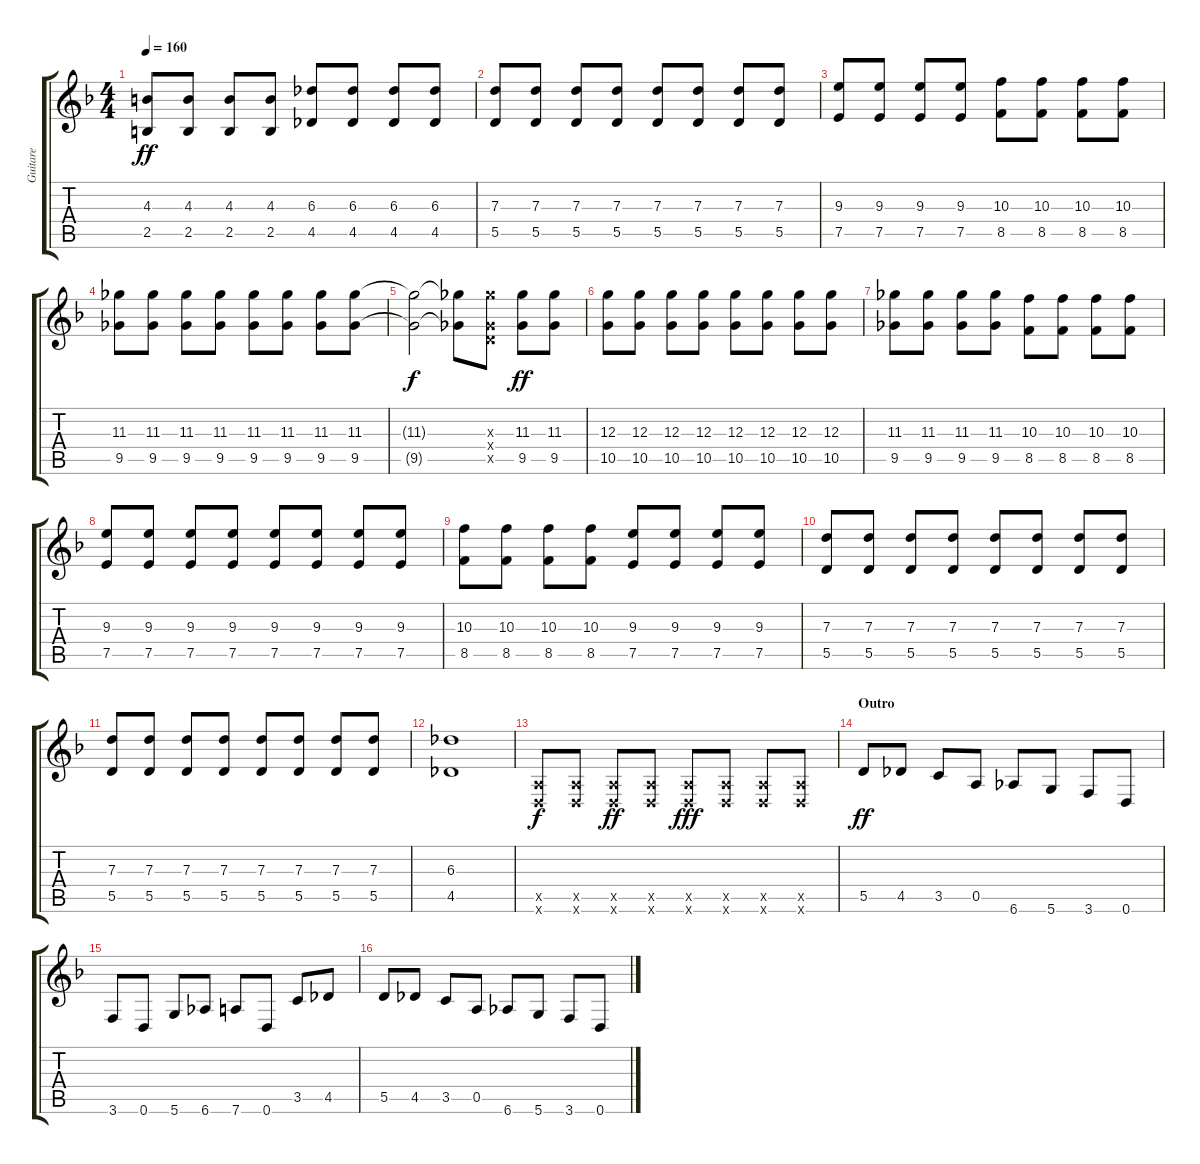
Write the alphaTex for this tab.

\track ("Guitare " "Guitare ") {instrument electricguitarmuted}
\staff {score tabs}
\tuning (E4 B3 G3 D3 A2 D2) {hide}
\ts (4 4)
\tempo 160
\clef g2
\ks f
(4.3 2.5).8{dy ff} (4.3 2.5).8 (4.3 2.5).8 (4.3 2.5).8 (6.3 4.5).8 (6.3 4.5).8 (6.3 4.5).8 (6.3 4.5).8 |
(7.3 5.5).8 (7.3 5.5).8 (7.3 5.5).8 (7.3 5.5).8 (7.3 5.5).8 (7.3 5.5).8 (7.3 5.5).8 (7.3 5.5).8 |
(9.3 7.5).8 (9.3 7.5).8 (9.3 7.5).8 (9.3 7.5).8 (10.3 8.5).8 (10.3 8.5).8 (10.3 8.5).8 (10.3 8.5).8 |
(11.3 9.5).8 (11.3 9.5).8 (11.3 9.5).8 (11.3 9.5).8 (11.3 9.5).8 (11.3 9.5).8 (11.3 9.5).8 (11.3 9.5).8 |
(11.3{t} 9.5{t}).2{dy f} (11.3{t} 9.5{t}).8 (11.3{x} 0.4{x} 9.5{x}).8 (11.3 9.5).8{dy ff} (11.3 9.5).8 |
(12.3 10.5).8 (12.3 10.5).8 (12.3 10.5).8 (12.3 10.5).8 (12.3 10.5).8 (12.3 10.5).8 (12.3 10.5).8 (12.3 10.5).8 |
(11.3 9.5).8 (11.3 9.5).8 (11.3 9.5).8 (11.3 9.5).8 (10.3 8.5).8 (10.3 8.5).8 (10.3 8.5).8 (10.3 8.5).8 |
(9.3 7.5).8 (9.3 7.5).8 (9.3 7.5).8 (9.3 7.5).8 (9.3 7.5).8 (9.3 7.5).8 (9.3 7.5).8 (9.3 7.5).8 |
(10.3 8.5).8 (10.3 8.5).8 (10.3 8.5).8 (10.3 8.5).8 (9.3 7.5).8 (9.3 7.5).8 (9.3 7.5).8 (9.3 7.5).8 |
(7.3 5.5).8 (7.3 5.5).8 (7.3 5.5).8 (7.3 5.5).8 (7.3 5.5).8 (7.3 5.5).8 (7.3 5.5).8 (7.3 5.5).8 |
(7.3 5.5).8 (7.3 5.5).8 (7.3 5.5).8 (7.3 5.5).8 (7.3 5.5).8 (7.3 5.5).8 (7.3 5.5).8 (7.3 5.5).8 |
(6.3 4.5).1 |
(0.5{x} 0.6{x}).8{dy f instrument electricguitarclean} (0.5{x} 0.6{x}).8 (0.5{x} 0.6{x}).8{dy ff} (0.5{x} 0.6{x}).8 (0.5{x} 0.6{x}).8{dy fff} (0.5{x} 0.6{x}).8 (0.5{x} 0.6{x}).8 (0.5{x} 0.6{x}).8 |
\section ("" "Outro")
5.5.8{dy ff instrument distortionguitar} 4.5.8 3.5.8 0.5.8 6.6.8 5.6.8 3.6.8 0.6.8 |
3.6.8 0.6.8 5.6.8 6.6.8 7.6.8 0.6.8 3.5.8 4.5.8 |
5.5.8 4.5.8 3.5.8 0.5.8 6.6.8 5.6.8 3.6.8 0.6.8
